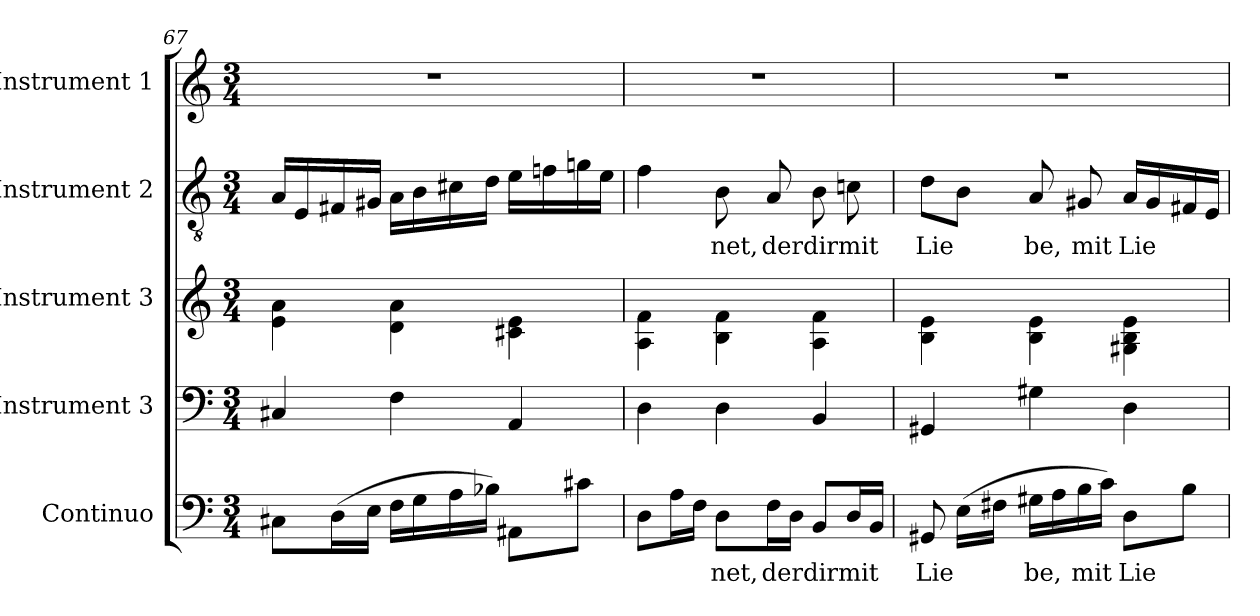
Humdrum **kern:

**kern	**text	**kern	**kern	**kern	**text	**kern
*part5	*part5	*part4	*part3	*part2	*part2	*part1
*staff5	*staff5	*staff4	*staff3	*staff2	*staff2	*staff1
*I"Continuo	*	*I"Instrument 3	*I"Instrument 3	*I"Instrument 2	*	*I"Instrument 1
!!LO:LB:g=z
*clefF4	*	*clefF4	*clefG2	*clefGv2	*	*clefG2
*k[]	*	*k[]	*k[]	*k[]	*	*k[]
*C:	*	*C:	*C:	*C:	*	*C:
*M3/4	*	*M3/4	*M3/4	*M3/4	*	*M3/4
=67	=67	=67	=67	=67	=67	=67
!	!LO:LY:a	!	!	!	!LO:LY:b	!
8C#X\L	.	4C#X/	4e\ 4a\	16A/L	.	2.r
!	!	!	!	!	!LO:LY:b	!
.	.	.	.	16E/	.	.
!	!LO:LY:a	!	!	!	!LO:LY:b	!
(>16D\	.	.	.	16F#X/	.	.
!	!LO:LY:a	!	!	!	!LO:LY:b	!
16E\J	.	.	.	16G#X/J	.	.
!	!LO:LY:a	!	!	!	!LO:LY:b	!
16F\L	.	4F\	4d\ 4a\	16A\L	.	.
!	!LO:LY:a	!	!	!	!LO:LY:b	!
16G\	.	.	.	16B\	.	.
!	!LO:LY:a	!	!	!	!LO:LY:b	!
16A\	.	.	.	16c#X\	.	.
!	!LO:LY:a	!	!	!	!LO:LY:b	!
16B-X\J)	.	.	.	16d\J	.	.
!	!LO:LY:a	!	!	!	!LO:LY:b	!
8AA#\L	.	4AA/	4e\ 4c#X\	16e\L	.	.
!	!	!	!	!	!LO:LY:b	!
.	.	.	.	16fn\	.	.
!	!LO:LY:a	!	!	!	!LO:LY:b	!
8c#X\J	.	.	.	16gn\	.	.
!	!	!	!	!	!LO:LY:b	!
.	.	.	.	16e\J	.	.
=68	=68	=68	=68	=68	=68	=68
!	!LO:LY:a	!	!	!	!LO:LY:b	!
8D\L	.	4D\	4A\ 4f\	4f\	.	2.r
!	!LO:LY:a	!	!	!	!	!
16A\	.	.	.	.	.	.
!	!LO:LY:a	!	!	!	!	!
16F\J	.	.	.	.	.	.
!	!LO:LY:a	!	!	!	!LO:LY:b	!
8D\L	net,	4D\	4B\ 4f\	8B\	net,	.
!	!LO:LY:a	!	!	!	!LO:LY:b	!
16F\	derdirmit	.	.	8A/	derdirmit	.
!	!LO:LY:a	!	!	!	!	!
16D\J	.	.	.	.	.	.
!	!LO:LY:a	!	!	!	!LO:LY:b	!
8BB/L	.	4BB/	4A\ 4f\	8B\	.	.
!	!LO:LY:a	!	!	!	!LO:LY:b	!
16D/	.	.	.	8cn\	.	.
!	!LO:LY:a	!	!	!	!	!
16BB/J	.	.	.	.	.	.
=69	=69	=69	=69	=69	=69	=69
!	!LO:LY:a	!	!	!	!LO:LY:b	!
8GG#X/	Lie	4GG#X/	4B\ 4e\	8d\L	Lie	2.r
!	!LO:LY:a	!	!	!	!LO:LY:b	!
(>16E\L	.	.	.	8B\J	.	.
!	!LO:LY:a	!	!	!	!	!
16F#X\J	.	.	.	.	.	.
!	!LO:LY:a	!	!	!	!LO:LY:b	!
16G#X\L	be,	4G#X\	4B\ 4e\	8A/	be,	.
!	!LO:LY:a	!	!	!	!	!
16A\	.	.	.	.	.	.
!	!LO:LY:a	!	!	!	!LO:LY:b	!
16B\	mit	.	.	8G#X/	mit	.
!	!LO:LY:a	!	!	!	!	!
16c\J)	.	.	.	.	.	.
!	!LO:LY:a	!	!	!	!LO:LY:b	!
8D\L	Lie	4D\	4e\ 4B\ 4G#X\	16A/L	Lie	.
!	!	!	!	!	!LO:LY:b	!
.	.	.	.	16G#/	.	.
!	!LO:LY:a	!	!	!	!LO:LY:b	!
8B\J	.	.	.	16F#X/	.	.
!	!	!	!	!	!LO:LY:b	!
.	.	.	.	16E/J	.	.
=	=	=	=	=	=	=
*-	*-	*-	*-	*-	*-	*-
